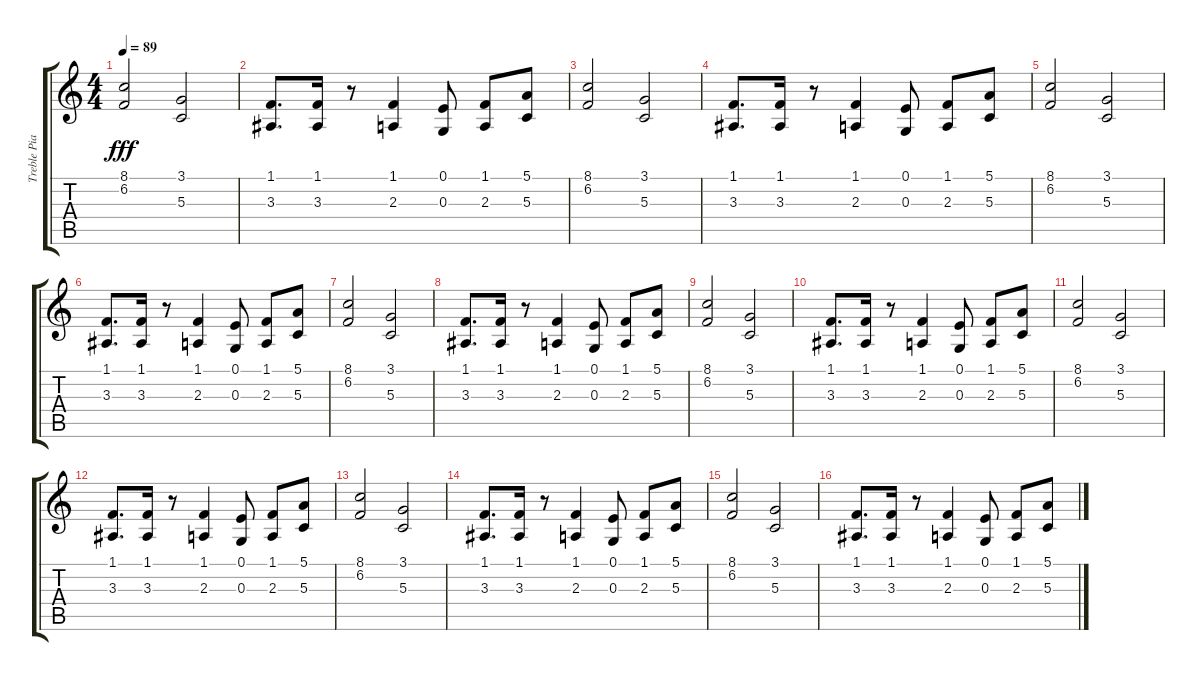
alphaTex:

\track ("Treble Piano" "Treble Pia") {instrument acousticgrandpiano}
\staff {score tabs}
\tuning (E4 B3 G3 D3 A2 E2) {hide}
\ts (4 4)
\tempo 89
\clef g2
\ks c
(8.1 6.2).2{dy fff} (3.1 5.3).2 |
(1.1 3.3).8{d} (1.1 3.3).16 r.8 (1.1 2.3).4 (0.1 0.3).8 (1.1 2.3).8 (5.1 5.3).8 |
(8.1 6.2).2 (3.1 5.3).2 |
(1.1 3.3).8{d} (1.1 3.3).16 r.8 (1.1 2.3).4 (0.1 0.3).8 (1.1 2.3).8 (5.1 5.3).8 |
(8.1 6.2).2 (3.1 5.3).2 |
(1.1 3.3).8{d} (1.1 3.3).16 r.8 (1.1 2.3).4 (0.1 0.3).8 (1.1 2.3).8 (5.1 5.3).8 |
(8.1 6.2).2 (3.1 5.3).2 |
(1.1 3.3).8{d} (1.1 3.3).16 r.8 (1.1 2.3).4 (0.1 0.3).8 (1.1 2.3).8 (5.1 5.3).8 |
(8.1 6.2).2 (3.1 5.3).2 |
(1.1 3.3).8{d} (1.1 3.3).16 r.8 (1.1 2.3).4 (0.1 0.3).8 (1.1 2.3).8 (5.1 5.3).8 |
(8.1 6.2).2 (3.1 5.3).2 |
(1.1 3.3).8{d} (1.1 3.3).16 r.8 (1.1 2.3).4 (0.1 0.3).8 (1.1 2.3).8 (5.1 5.3).8 |
(8.1 6.2).2 (3.1 5.3).2 |
(1.1 3.3).8{d} (1.1 3.3).16 r.8 (1.1 2.3).4 (0.1 0.3).8 (1.1 2.3).8 (5.1 5.3).8 |
(8.1 6.2).2 (3.1 5.3).2 |
(1.1 3.3).8{d} (1.1 3.3).16 r.8 (1.1 2.3).4 (0.1 0.3).8 (1.1 2.3).8 (5.1 5.3).8
